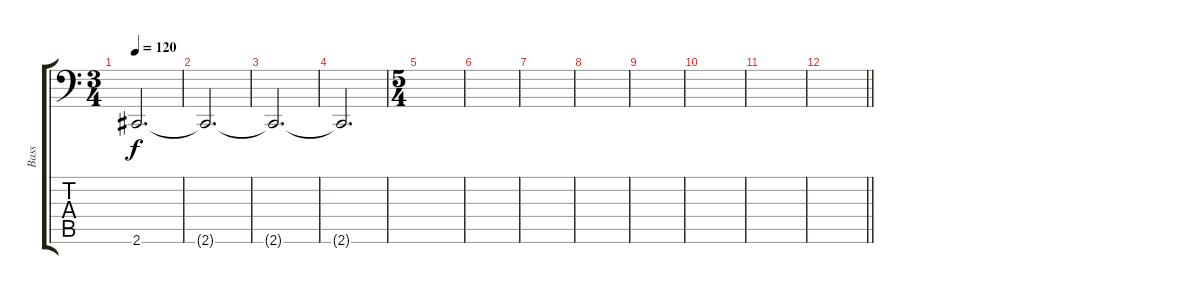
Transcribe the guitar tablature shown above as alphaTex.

\track ("Bass" "Bass") {instrument electricbassfinger}
\staff {score tabs}
\tuning (C3 G2 D2 A1 E1 B0) {hide}
\ts (3 4)
\tempo 120
\clef f4
\ks c
2.6.2{d dy f} |
2.6{t}.2{d} |
2.6{t}.2{d} |
2.6{t}.2{d} |
\ts (5 4)
|
|
|
|
|
|
|
\barLineRight lightlight
